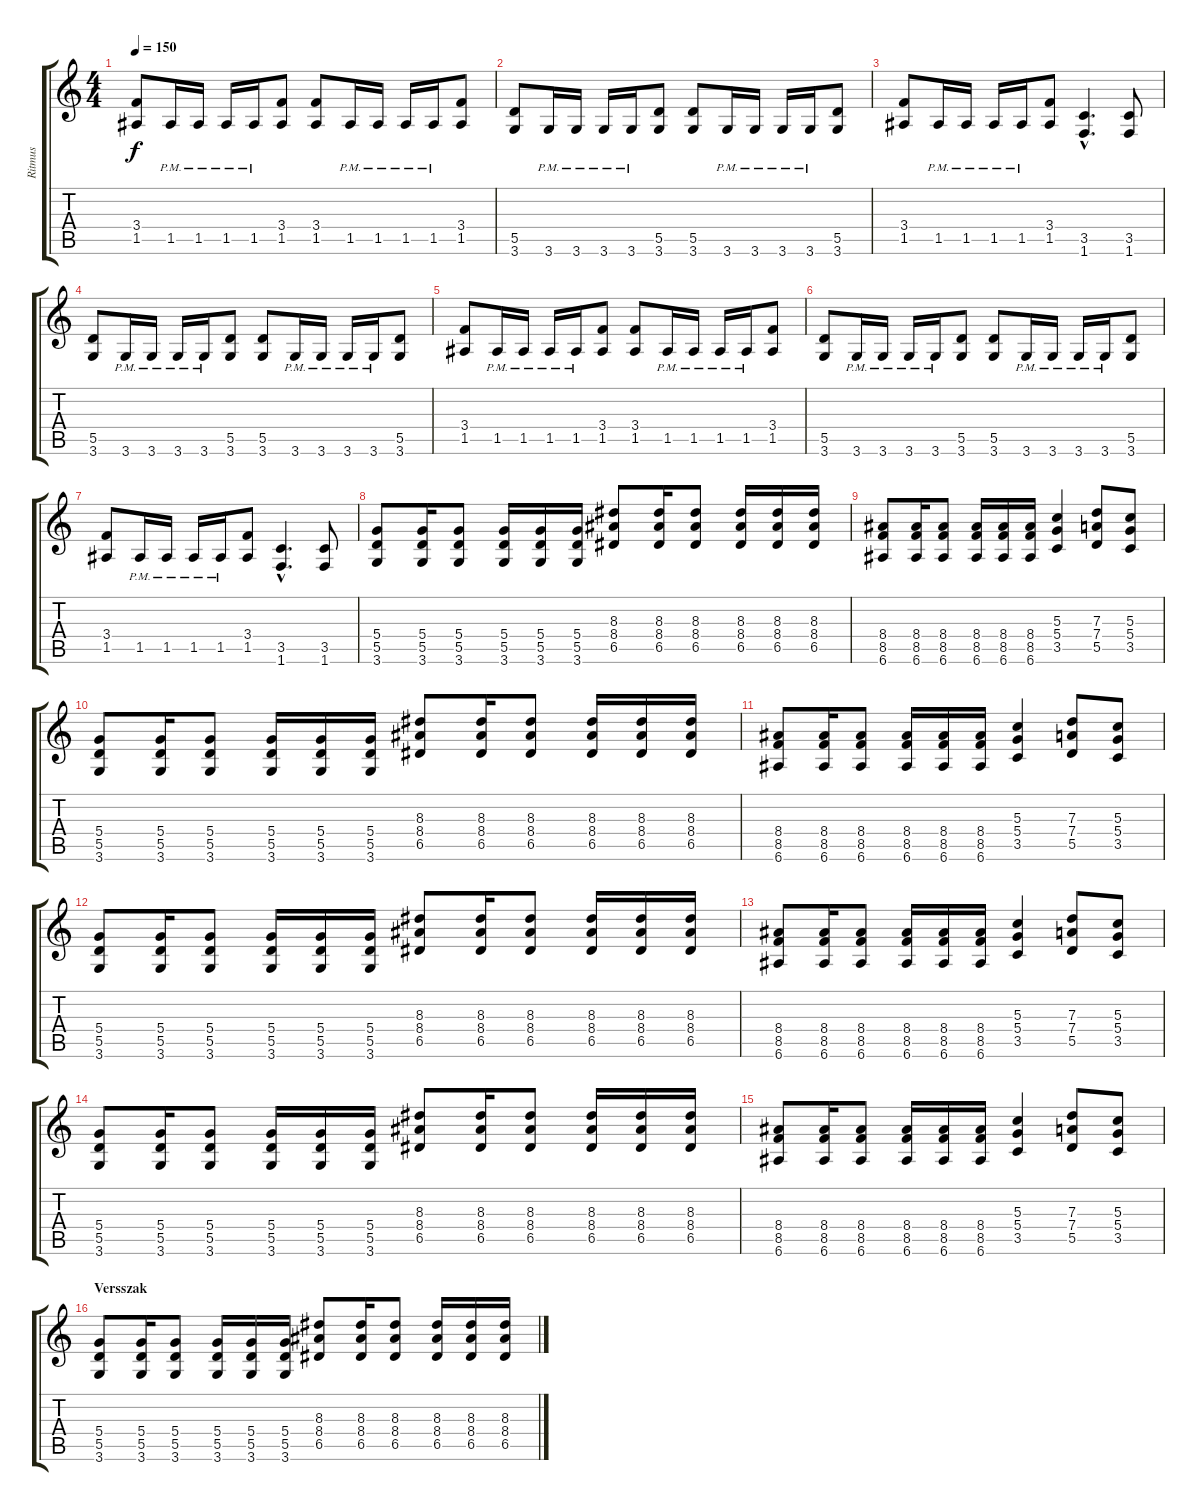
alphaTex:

\track ("Ritmus" "Ritmus") {instrument distortionguitar}
\staff {score tabs}
\tuning (E4 B3 G3 D3 A2 E2) {hide}
\ts (4 4)
\tempo 150
\clef g2
\ks c
(3.4 1.5).8{dy f} 1.5{pm}.16 1.5{pm}.16 1.5{pm}.16 1.5{pm}.16 (3.4 1.5).8 (3.4 1.5).8 1.5{pm}.16 1.5{pm}.16 1.5{pm}.16 1.5{pm}.16 (3.4 1.5).8 |
(5.5 3.6).8 3.6{pm}.16 3.6{pm}.16 3.6{pm}.16 3.6{pm}.16 (5.5 3.6).8 (5.5 3.6).8 3.6{pm}.16 3.6{pm}.16 3.6{pm}.16 3.6{pm}.16 (5.5 3.6).8 |
(3.4 1.5).8 1.5{pm}.16 1.5{pm}.16 1.5{pm}.16 1.5{pm}.16 (3.4 1.5).8 (3.5{hac} 1.6{hac}).4{d} (3.5 1.6).8 |
(5.5 3.6).8 3.6{pm}.16 3.6{pm}.16 3.6{pm}.16 3.6{pm}.16 (5.5 3.6).8 (5.5 3.6).8 3.6{pm}.16 3.6{pm}.16 3.6{pm}.16 3.6{pm}.16 (5.5 3.6).8 |
(3.4 1.5).8 1.5{pm}.16 1.5{pm}.16 1.5{pm}.16 1.5{pm}.16 (3.4 1.5).8 (3.4 1.5).8 1.5{pm}.16 1.5{pm}.16 1.5{pm}.16 1.5{pm}.16 (3.4 1.5).8 |
(5.5 3.6).8 3.6{pm}.16 3.6{pm}.16 3.6{pm}.16 3.6{pm}.16 (5.5 3.6).8 (5.5 3.6).8 3.6{pm}.16 3.6{pm}.16 3.6{pm}.16 3.6{pm}.16 (5.5 3.6).8 |
(3.4 1.5).8 1.5{pm}.16 1.5{pm}.16 1.5{pm}.16 1.5{pm}.16 (3.4 1.5).8 (3.5{hac} 1.6{hac}).4{d} (3.5 1.6).8 |
(5.4 5.5 3.6).8 (5.4 5.5 3.6).16 (5.4 5.5 3.6).8 (5.4 5.5 3.6).16 (5.4 5.5 3.6).16 (5.4 5.5 3.6).16 (8.3 8.4 6.5).8 (8.3 8.4 6.5).16 (8.3 8.4 6.5).8 (8.3 8.4 6.5).16 (8.3 8.4 6.5).16 (8.3 8.4 6.5).16 |
(8.4 8.5 6.6).8 (8.4 8.5 6.6).16 (8.4 8.5 6.6).8 (8.4 8.5 6.6).16 (8.4 8.5 6.6).16 (8.4 8.5 6.6).16 (5.3 5.4 3.5).4 (7.3 7.4 5.5).8 (5.3 5.4 3.5).8 |
(5.4 5.5 3.6).8 (5.4 5.5 3.6).16 (5.4 5.5 3.6).8 (5.4 5.5 3.6).16 (5.4 5.5 3.6).16 (5.4 5.5 3.6).16 (8.3 8.4 6.5).8 (8.3 8.4 6.5).16 (8.3 8.4 6.5).8 (8.3 8.4 6.5).16 (8.3 8.4 6.5).16 (8.3 8.4 6.5).16 |
(8.4 8.5 6.6).8 (8.4 8.5 6.6).16 (8.4 8.5 6.6).8 (8.4 8.5 6.6).16 (8.4 8.5 6.6).16 (8.4 8.5 6.6).16 (5.3 5.4 3.5).4 (7.3 7.4 5.5).8 (5.3 5.4 3.5).8 |
(5.4 5.5 3.6).8 (5.4 5.5 3.6).16 (5.4 5.5 3.6).8 (5.4 5.5 3.6).16 (5.4 5.5 3.6).16 (5.4 5.5 3.6).16 (8.3 8.4 6.5).8 (8.3 8.4 6.5).16 (8.3 8.4 6.5).8 (8.3 8.4 6.5).16 (8.3 8.4 6.5).16 (8.3 8.4 6.5).16 |
(8.4 8.5 6.6).8 (8.4 8.5 6.6).16 (8.4 8.5 6.6).8 (8.4 8.5 6.6).16 (8.4 8.5 6.6).16 (8.4 8.5 6.6).16 (5.3 5.4 3.5).4 (7.3 7.4 5.5).8 (5.3 5.4 3.5).8 |
(5.4 5.5 3.6).8 (5.4 5.5 3.6).16 (5.4 5.5 3.6).8 (5.4 5.5 3.6).16 (5.4 5.5 3.6).16 (5.4 5.5 3.6).16 (8.3 8.4 6.5).8 (8.3 8.4 6.5).16 (8.3 8.4 6.5).8 (8.3 8.4 6.5).16 (8.3 8.4 6.5).16 (8.3 8.4 6.5).16 |
(8.4 8.5 6.6).8 (8.4 8.5 6.6).16 (8.4 8.5 6.6).8 (8.4 8.5 6.6).16 (8.4 8.5 6.6).16 (8.4 8.5 6.6).16 (5.3 5.4 3.5).4 (7.3 7.4 5.5).8 (5.3 5.4 3.5).8 |
\section ("" "Versszak")
(5.4 5.5 3.6).8 (5.4 5.5 3.6).16 (5.4 5.5 3.6).8 (5.4 5.5 3.6).16 (5.4 5.5 3.6).16 (5.4 5.5 3.6).16 (8.3 8.4 6.5).8 (8.3 8.4 6.5).16 (8.3 8.4 6.5).8 (8.3 8.4 6.5).16 (8.3 8.4 6.5).16 (8.3 8.4 6.5).16
